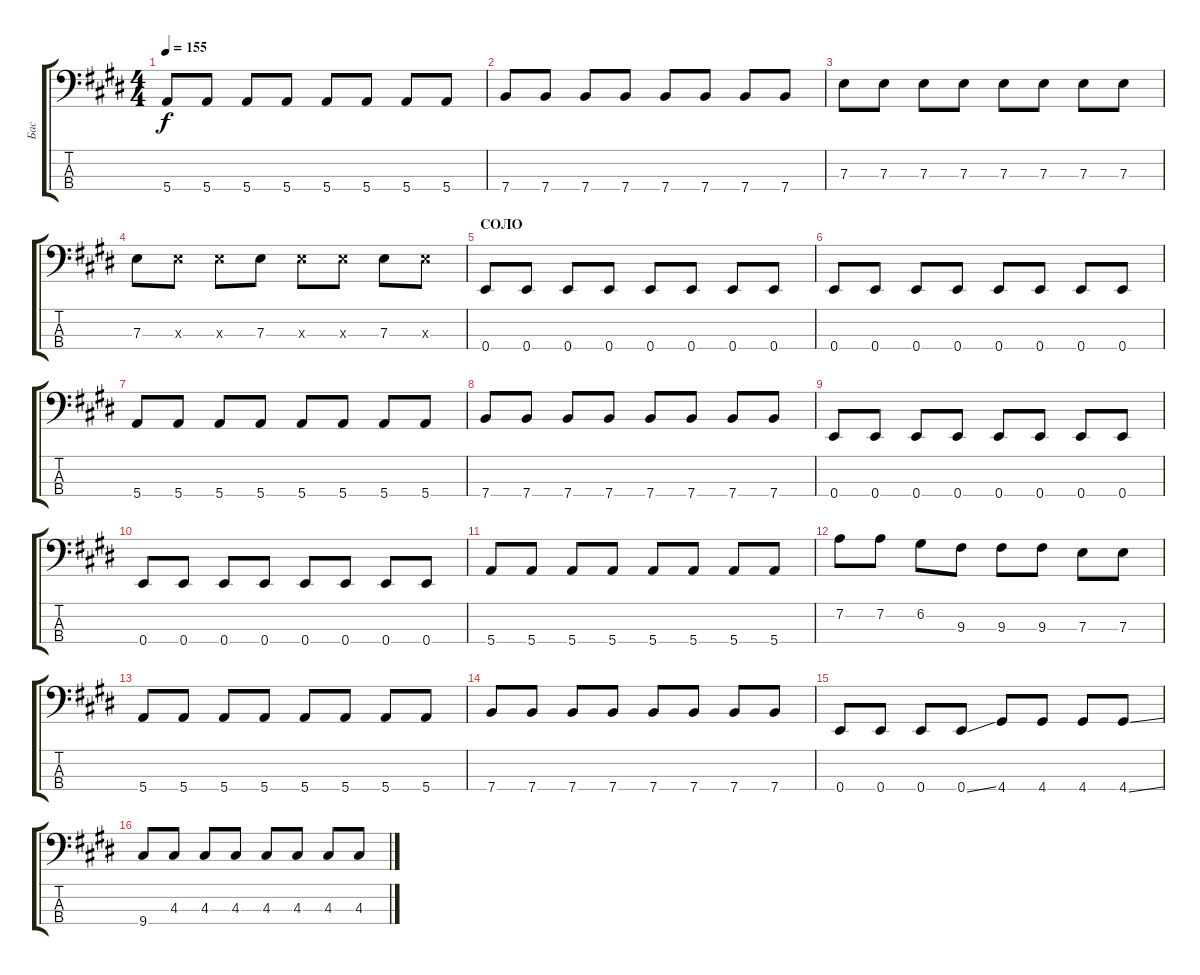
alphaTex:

\track ("Бас" "Бас") {instrument electricbassfinger}
\staff {score tabs}
\tuning (G2 D2 A1 E1) {hide}
\ts (4 4)
\tempo 155
\clef f4
\ks e
5.4.8{dy f} 5.4.8 5.4.8 5.4.8 5.4.8 5.4.8 5.4.8 5.4.8 |
7.4.8 7.4.8 7.4.8 7.4.8 7.4.8 7.4.8 7.4.8 7.4.8 |
7.3.8 7.3.8 7.3.8 7.3.8 7.3.8 7.3.8 7.3.8 7.3.8 |
7.3.8 7.3{x}.8 7.3{x}.8 7.3.8 7.3{x}.8 7.3{x}.8 7.3.8 7.3{x}.8 |
\section ("" "СОЛО")
0.4.8 0.4.8 0.4.8 0.4.8 0.4.8 0.4.8 0.4.8 0.4.8 |
0.4.8 0.4.8 0.4.8 0.4.8 0.4.8 0.4.8 0.4.8 0.4.8 |
5.4.8 5.4.8 5.4.8 5.4.8 5.4.8 5.4.8 5.4.8 5.4.8 |
7.4.8 7.4.8 7.4.8 7.4.8 7.4.8 7.4.8 7.4.8 7.4.8 |
0.4.8 0.4.8 0.4.8 0.4.8 0.4.8 0.4.8 0.4.8 0.4.8 |
0.4.8 0.4.8 0.4.8 0.4.8 0.4.8 0.4.8 0.4.8 0.4.8 |
5.4.8 5.4.8 5.4.8 5.4.8 5.4.8 5.4.8 5.4.8 5.4.8 |
7.2.8 7.2.8 6.2.8 9.3.8 9.3.8 9.3.8 7.3.8 7.3.8 |
5.4.8 5.4.8 5.4.8 5.4.8 5.4.8 5.4.8 5.4.8 5.4.8 |
7.4.8 7.4.8 7.4.8 7.4.8 7.4.8 7.4.8 7.4.8 7.4.8 |
0.4.8 0.4.8 0.4.8 0.4{ss}.8 4.4.8 4.4.8 4.4.8 4.4{ss}.8 |
9.4.8 4.3.8 4.3.8 4.3.8 4.3.8 4.3.8 4.3.8 4.3.8
